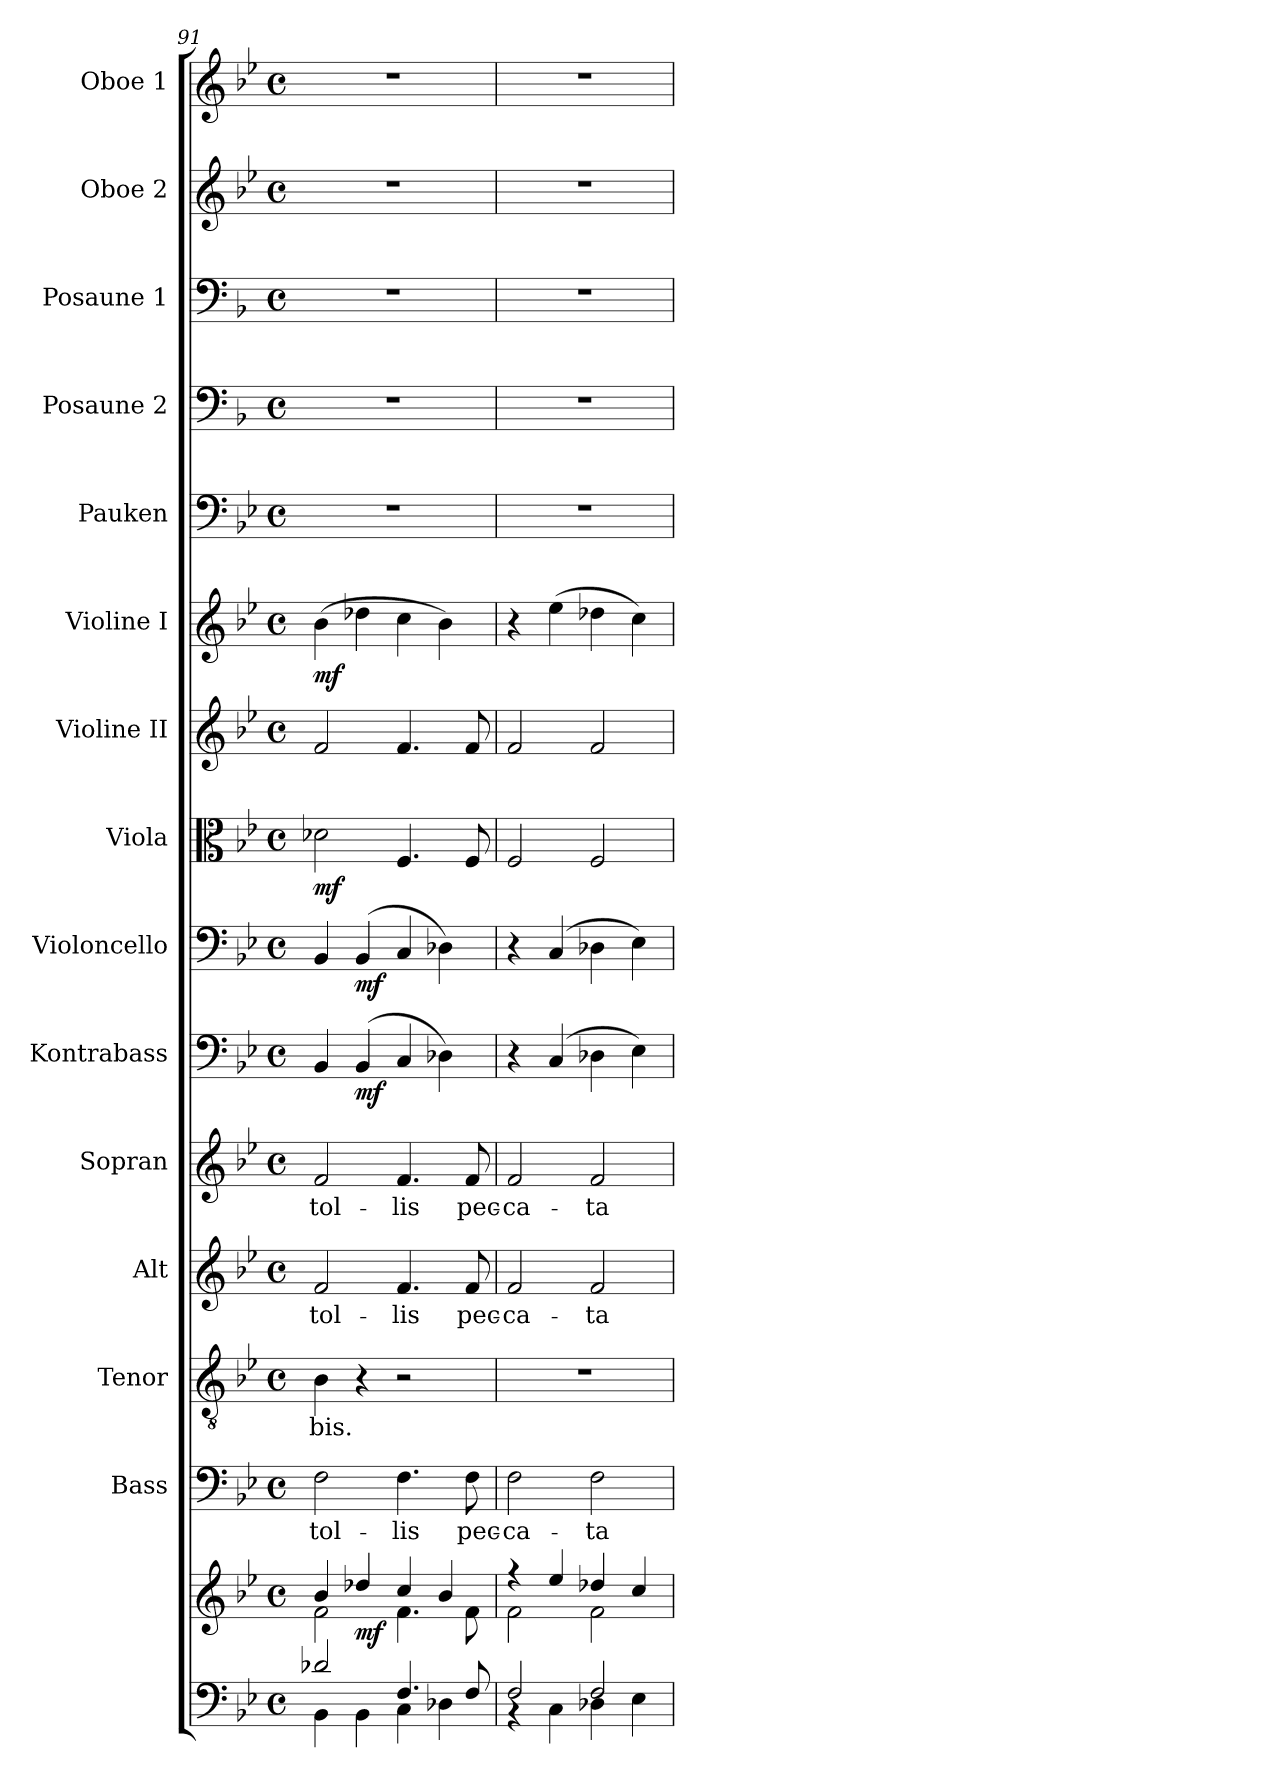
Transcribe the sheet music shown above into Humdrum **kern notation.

**kern	**kern	**dynam	**kern	**text	**kern	**text	**kern	**text	**kern	**text	**kern	**dynam	**kern	**dynam	**kern	**dynam	**kern	**kern	**dynam	**kern	**kern	**kern	**kern	**kern
*part15	*part15	*part15	*part14	*part14	*part13	*part13	*part12	*part12	*part11	*part11	*part10	*part10	*part9	*part9	*part8	*part8	*part7	*part6	*part6	*part5	*part4	*part3	*part2	*part1
*staff16	*staff15	*staff15/16	*staff14	*staff14	*staff13	*staff13	*staff12	*staff12	*staff11	*staff11	*staff10	*staff10	*staff9	*staff9	*staff8	*staff8	*staff7	*staff6	*staff6	*staff5	*staff4	*staff3	*staff2	*staff1
*	*	*	*I"Bass	*	*I"Tenor	*	*I"Alt	*	*I"Sopran	*	*I"Kontrabass	*	*I"Violoncello	*	*I"Viola	*	*I"Violine II	*I"Violine I	*	*I"Pauken	*I"Posaune 2	*I"Posaune 1	*I"Oboe 2	*I"Oboe 1
*	*	*	*I'B.	*	*I'T.	*	*I'A.	*	*I'S.	*	*I'Kb.	*	*I'Vc.	*	*I'Vla.	*	*I'Vl. II	*I'Vl. I	*	*I'Pk.	*I'Pos. 2	*I'Pos. 1	*I'Ob. 2	*I'Ob. 1
*clefF4	*clefG2	*	*clefF4	*	*clefGv2	*	*clefG2	*	*clefG2	*	*clefF4	*	*clefF4	*	*clefC3	*	*clefG2	*clefG2	*	*clefF4	*clefF4	*clefF4	*clefG2	*clefG2
*	*	*	*	*	*	*	*	*	*	*	*ITrd7c12	*	*	*	*	*	*	*	*	*	*ITrd4c7	*ITrd4c7	*	*
*k[b-e-]	*k[b-e-]	*	*k[b-e-]	*	*k[b-e-]	*	*k[b-e-]	*	*k[b-e-]	*	*k[b-e-]	*	*k[b-e-]	*	*k[b-e-]	*	*k[b-e-]	*k[b-e-]	*	*k[b-e-]	*k[b-e-]	*k[b-e-]	*k[b-e-]	*k[b-e-]
*B-:	*B-:	*	*B-:	*	*B-:	*	*B-:	*	*B-:	*	*B-:	*	*B-:	*	*B-:	*	*B-:	*B-:	*	*B-:	*B-:	*B-:	*B-:	*B-:
*M4/4	*M4/4	*	*M4/4	*	*M4/4	*	*M4/4	*	*M4/4	*	*M4/4	*	*M4/4	*	*M4/4	*	*M4/4	*M4/4	*	*M4/4	*M4/4	*M4/4	*M4/4	*M4/4
*met(c)	*met(c)	*	*met(c)	*	*met(c)	*	*met(c)	*	*met(c)	*	*met(c)	*	*met(c)	*	*met(c)	*	*met(c)	*met(c)	*	*met(c)	*met(c)	*met(c)	*met(c)	*met(c)
=91	=91	=91	=91	=91	=91	=91	=91	=91	=91	=91	=91	=91	=91	=91	=91	=91	=91	=91	=91	=91	=91	=91	=91	=91
*^	*^	*	*	*	*	*	*	*	*	*	*	*	*	*	*	*	*	*	*	*	*	*	*	*
!	!	!	!	!	!	!LO:LY:b	!	!LO:LY:b	!	!LO:LY:b	!	!LO:LY:b	!	!	!	!	!	!LO:DY:b	!	!	!LO:DY:b	!	!	!	!	!
2d-X/	4BB-\	4b-/	2f\	.	2F\	tol-	4B-\	-bis.	2f/	tol-	2f/	tol-	4BBB-/	.	4BB-/	.	2d-X\	mf	2f/	(>4b-\	mf	1r	1r	1r	1r	1r
!	!	!	!	!LO:DY:b	!	!	!	!	!	!	!	!	!	!LO:DY:b	!	!LO:DY:b	!	!	!	!	!	!	!	!	!	!
.	4BB-\	4dd-X/	.	mf	.	.	4r	.	.	.	.	.	(4BBB-/	mf	(4BB-/	mf	.	.	.	4dd-X\	.	.	.	.	.	.
!	!	!	!	!	!	!LO:LY:b	!	!	!	!LO:LY:b	!	!LO:LY:b	!	!	!	!	!	!	!	!	!	!	!	!	!	!
4.F/	4C\	4cc/	4.f\	.	4.F\	-lis	2r	.	4.f/	-lis	4.f/	-lis	4CC/	.	4C/	.	4.F/	.	4.f/	4cc\	.	.	.	.	.	.
.	4D-X\	4b-/	.	.	.	.	.	.	.	.	.	.	4DD-X\)	.	4D-X\)	.	.	.	.	4b-\)	.	.	.	.	.	.
!	!	!	!	!	!	!LO:LY:b	!	!	!	!LO:LY:b	!	!LO:LY:b	!	!	!	!	!	!	!	!	!	!	!	!	!	!
8F/	.	.	8f\	.	8F\	pec-	.	.	8f/	pec-	8f/	pec-	.	.	.	.	8F/	.	8f/	.	.	.	.	.	.	.
!!LO:PB:g=z
=92	=92	=92	=92	=92	=92	=92	=92	=92	=92	=92	=92	=92	=92	=92	=92	=92	=92	=92	=92	=92	=92	=92	=92	=92	=92	=92
!	!	!	!	!	!	!LO:LY:b	!	!	!	!LO:LY:b	!	!LO:LY:b	!	!	!	!	!	!	!	!	!	!	!	!	!	!
2F/	4rAA	4ree	2f\	.	2F\	-ca-	1r	.	2f/	-ca-	2f/	-ca-	4r	.	4r	.	2F/	.	2f/	4r	.	1r	1r	1r	1r	1r
.	4C\	4ee-/	.	.	.	.	.	.	.	.	.	.	(4CC/	.	(4C/	.	.	.	.	(>4ee-\	.	.	.	.	.	.
!	!	!	!	!	!	!LO:LY:b	!	!	!	!LO:LY:b	!	!LO:LY:b	!	!	!	!	!	!	!	!	!	!	!	!	!	!
2F/	4D-X\	4dd-X/	2f\	.	2F\	-ta	.	.	2f/	-ta	2f/	-ta	4DD-X\	.	4D-X\	.	2F/	.	2f/	4dd-X\	.	.	.	.	.	.
.	4E-\	4cc/	.	.	.	.	.	.	.	.	.	.	4EE-\)	.	4E-\)	.	.	.	.	4cc\)	.	.	.	.	.	.
*v	*v	*	*	*	*	*	*	*	*	*	*	*	*	*	*	*	*	*	*	*	*	*	*	*	*	*
*	*v	*v	*	*	*	*	*	*	*	*	*	*	*	*	*	*	*	*	*	*	*	*	*	*	*
=	=	=	=	=	=	=	=	=	=	=	=	=	=	=	=	=	=	=	=	=	=	=	=	=
*-	*-	*-	*-	*-	*-	*-	*-	*-	*-	*-	*-	*-	*-	*-	*-	*-	*-	*-	*-	*-	*-	*-	*-	*-
